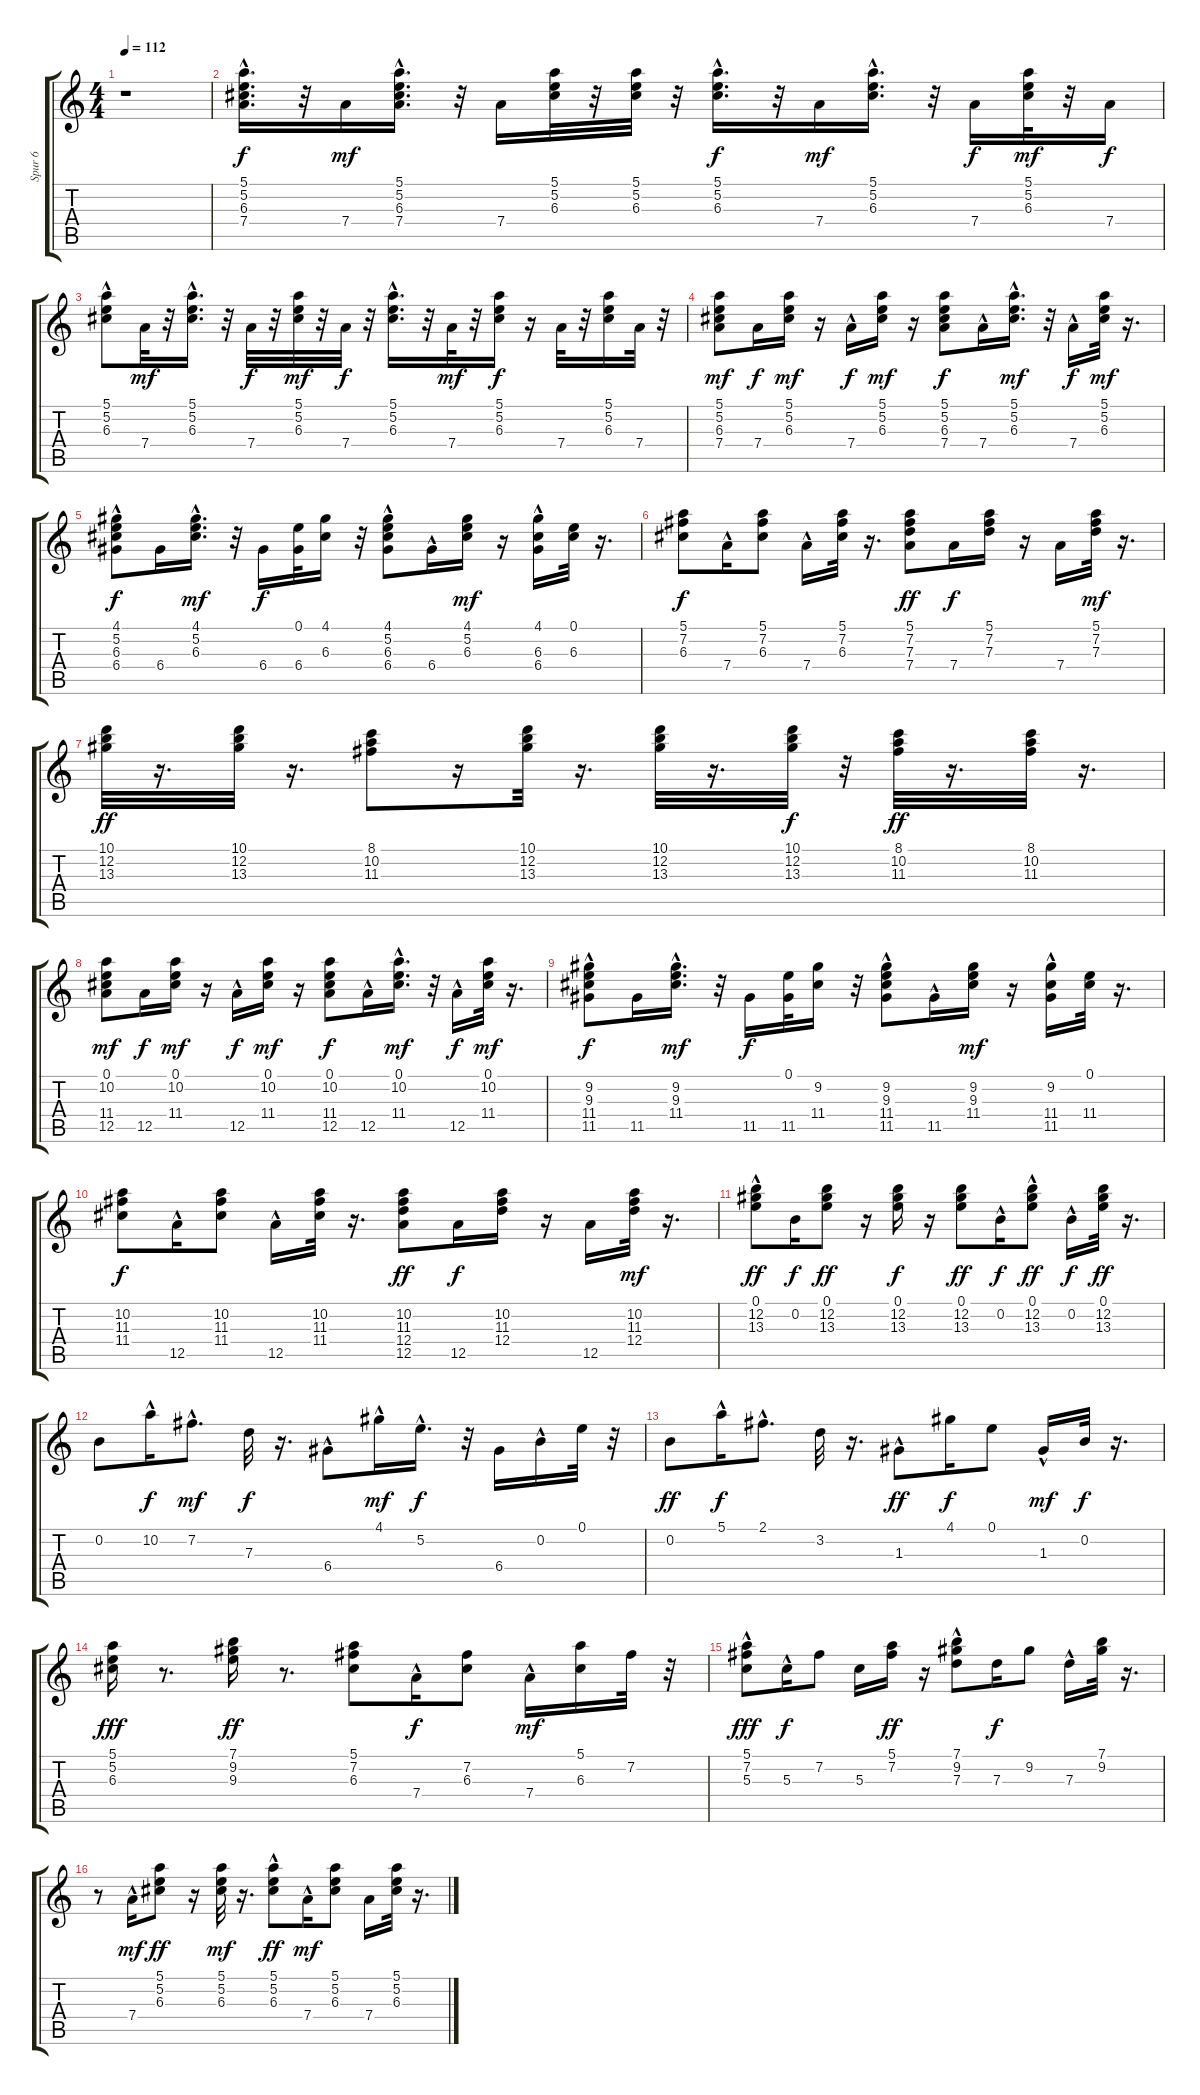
\track ("Spur 6" "Spur 6") {instrument acousticguitarsteel}
\staff {score tabs}
\tuning (E4 B3 G3 D3 A2 E2) {hide}
\ts (4 4)
\tempo 112
\clef g2
\ks c
r.1{dy f instrument acousticguitarsteel} |
(5.1{hac} 5.2{hac} 6.3{hac} 7.4).16{d} r.32 7.4.16{dy mf} (5.1{hac} 5.2{hac} 6.3{hac} 7.4).16{d} r.32 7.4.16 (5.1 5.2 6.3).32 r.32 (5.1 5.2 6.3).32 r.32 (5.1{hac} 5.2{hac} 6.3{hac}).16{d dy f} r.32 7.4.16{dy mf} (5.1{hac} 5.2{hac} 6.3{hac}).16{d} r.32 7.4.16{dy f} (5.1 5.2 6.3).32{dy mf} r.32 7.4.16{dy f} |
(5.1{hac} 5.2 6.3).8 7.4.32{dy mf} r.32 (5.1{hac} 5.2{hac} 6.3{hac}).16{d} r.32 7.4.32{dy f} r.32 (5.1 5.2 6.3).32{dy mf} r.32 7.4.32{dy f} r.32 (5.1{hac} 5.2{hac} 6.3{hac}).16{d} r.32 7.4.32{dy mf} r.32 (5.1 5.2 6.3).16{dy f} r.16 7.4.32 r.32 (5.1 5.2 6.3).16 7.4.32 r.32 |
(5.1 5.2 6.3 7.4).8{dy mf} 7.4.16{dy f} (5.1 5.2 6.3).16{dy mf} r.16 7.4{hac}.16{dy f} (5.1 5.2 6.3).16{dy mf} r.16 (5.1 5.2 6.3 7.4).8{dy f} 7.4{hac}.16 (5.1 5.2 6.3{hac}).16{d dy mf} r.32 7.4{hac}.16{dy f} (5.1 5.2 6.3).32{dy mf} r.16{d} |
(4.1{hac} 5.2 6.3 6.4).8{dy f} 6.4.16 (4.1 5.2 6.3{hac}).16{d dy mf} r.32 6.4.16{dy f} (0.1 6.4).32 (4.1 6.3).16 r.32 (4.1{hac} 5.2 6.3 6.4).8 6.4{hac}.16 (4.1 5.2 6.3).16{dy mf} r.16 (4.1{hac} 6.3 6.4{hac}).16 (0.1 6.3).32 r.16{d} |
(5.1 7.2 6.3).8{dy f} 7.4{hac}.16 (5.1 7.2 6.3).8 7.4{hac}.16 (5.1 7.2 6.3).32 r.16{d} (5.1 7.2 7.3 7.4).8{dy ff} 7.4.16{dy f} (5.1 7.2 7.3).16 r.16 7.4.16 (5.1 7.2 7.3).32{dy mf} r.16{d} |
(10.1 12.2 13.3).32{dy ff} r.16{d} (10.1 12.2 13.3).32 r.16{d} (8.1 10.2 11.3).8 r.16 (10.1 12.2 13.3).32 r.16{d} (10.1 12.2 13.3).32 r.16{d} (10.1 12.2 13.3).32{dy f} r.32 (8.1 10.2 11.3).32{dy ff} r.16{d} (8.1 10.2 11.3).32 r.16{d} |
(0.1 10.2 11.4 12.5).8{dy mf} 12.5.16{dy f} (0.1 10.2 11.4).16{dy mf} r.16 12.5{hac}.16{dy f} (0.1 10.2 11.4).16{dy mf} r.16 (0.1 10.2 11.4 12.5).8{dy f} 12.5{hac}.16 (0.1 10.2 11.4{hac}).16{d dy mf} r.32 12.5{hac}.16{dy f} (0.1 10.2 11.4).32{dy mf} r.16{d} |
(9.2{hac} 9.3 11.4 11.5).8{dy f} 11.5.16 (9.2 9.3 11.4{hac}).16{d dy mf} r.32 11.5.16{dy f} (0.1 11.5).32 (9.2 11.4).16 r.32 (9.2{hac} 9.3 11.4 11.5).8 11.5{hac}.16 (9.2 9.3 11.4).16{dy mf} r.16 (9.2{hac} 11.4 11.5{hac}).16 (0.1 11.4).32 r.16{d} |
(10.2 11.3 11.4).8{dy f} 12.5{hac}.16 (10.2 11.3 11.4).8 12.5{hac}.16 (10.2 11.3 11.4).32 r.16{d} (10.2 11.3 12.4 12.5).8{dy ff} 12.5.16{dy f} (10.2 11.3 12.4).16 r.16 12.5.16 (10.2 11.3 12.4).32{dy mf} r.16{d} |
(0.1{hac} 12.2{hac} 13.3).8{dy ff} 0.2.16{dy f} (0.1 12.2 13.3).8{dy ff} r.16 (0.1 12.2 13.3).16{dy f} r.16 (0.1 12.2 13.3).8{dy ff} 0.2{hac}.16{dy f} (0.1 12.2{hac} 13.3).8{dy ff} 0.2{hac}.16{dy f} (0.1 12.2 13.3).32{dy ff} r.16{d} |
0.2.8 10.2{hac}.16{dy f} 7.2{hac}.8{d dy mf} 7.3.32{dy f} r.16{d} 6.4{hac}.8 4.1{hac}.16{dy mf} 5.2{hac}.16{d dy f} r.32 6.4.16 0.2{hac}.16 0.1.32 r.32 |
0.2.8{dy ff} 5.1{hac}.16{dy f} 2.1{hac}.8{d} 3.2.32 r.16{d} 1.3{hac}.8{dy ff} 4.1.16{dy f} 0.1.8 1.3{hac}.16{dy mf} 0.2.32{dy f} r.16{d} |
(5.1 5.2 6.3).16{dy fff} r.8{d} (7.1 9.2 9.3).16{dy ff} r.8{d} (5.1 7.2 6.3).8 7.4{hac}.16{dy f} (7.2 6.3).8 7.4{hac}.16{dy mf} (5.1 6.3).16 7.2.32 r.32 |
(5.1 7.2 5.3{hac}).8{dy fff} 5.3{hac}.16{dy f} 7.2.8 5.3.16 (5.1 7.2).16{dy ff} r.16 (7.1 9.2 7.3{hac}).8 7.3.16{dy f} 9.2.8 7.3{hac}.16 (7.1 9.2).32 r.16{d} |
r.8 7.4{hac}.16{dy mf} (5.1 5.2 6.3).8{dy ff} r.16 (5.1 5.2 6.3).32{dy mf} r.16{d} (5.1{hac} 5.2 6.3).8{dy ff} 7.4{hac}.16{dy mf} (5.1 5.2 6.3).8 7.4.16 (5.1 5.2 6.3).32 r.16{d}
